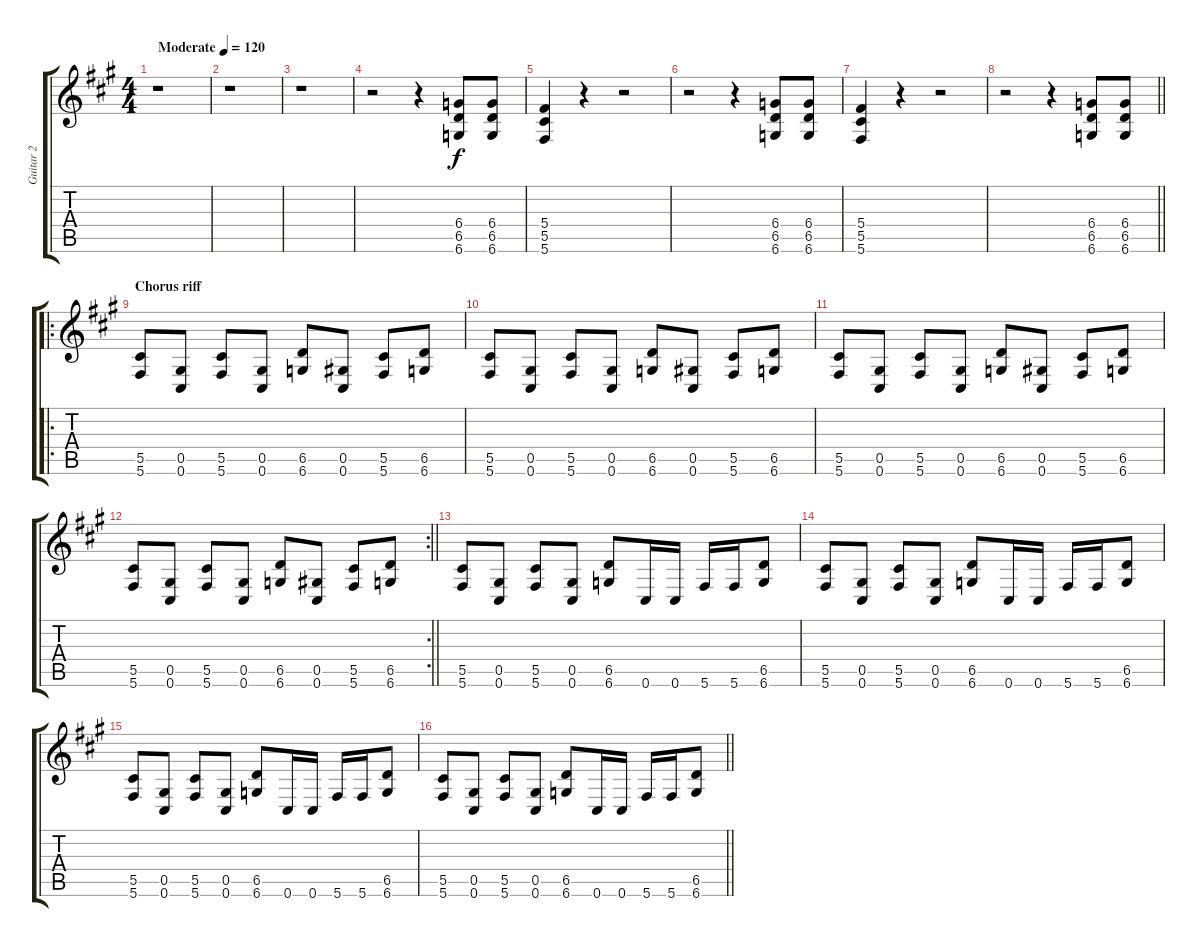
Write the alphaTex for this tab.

\track ("Guitar 2" "Guitar 2") {instrument overdrivenguitar}
\staff {score tabs}
\tuning (Eb4 Bb3 Gb3 Db3 Ab2 Db2) {hide}
\ts (4 4)
\section ("" "")
\tempo (120 "Moderate")
\clef g2
\ks f#minor
r.1{dy f instrument overdrivenguitar} |
r.1 |
r.1 |
r.2 r.4 (6.4 6.5 6.6).8 (6.4 6.5 6.6).8 |
(5.4 5.5 5.6).4 r.4 r.2 |
r.2 r.4 (6.4 6.5 6.6).8 (6.4 6.5 6.6).8 |
(5.4 5.5 5.6).4 r.4 r.2 |
\barLineRight lightlight
r.2 r.4 (6.4 6.5 6.6).8 (6.4 6.5 6.6).8 |
\ro
\section ("" "Chorus riff")
(5.5 5.6).8 (0.5 0.6).8 (5.5 5.6).8 (0.5 0.6).8 (6.5 6.6).8 (0.5 0.6).8 (5.5 5.6).8 (6.5 6.6).8 |
(5.5 5.6).8 (0.5 0.6).8 (5.5 5.6).8 (0.5 0.6).8 (6.5 6.6).8 (0.5 0.6).8 (5.5 5.6).8 (6.5 6.6).8 |
(5.5 5.6).8 (0.5 0.6).8 (5.5 5.6).8 (0.5 0.6).8 (6.5 6.6).8 (0.5 0.6).8 (5.5 5.6).8 (6.5 6.6).8 |
\rc 2
\barLineRight lightlight
(5.5 5.6).8 (0.5 0.6).8 (5.5 5.6).8 (0.5 0.6).8 (6.5 6.6).8 (0.5 0.6).8 (5.5 5.6).8 (6.5 6.6).8 |
\section ("" "")
(5.5 5.6).8 (0.5 0.6).8 (5.5 5.6).8 (0.5 0.6).8 (6.5 6.6).8 0.6.16 0.6.16 5.6.16 5.6.16 (6.5 6.6).8 |
(5.5 5.6).8 (0.5 0.6).8 (5.5 5.6).8 (0.5 0.6).8 (6.5 6.6).8 0.6.16 0.6.16 5.6.16 5.6.16 (6.5 6.6).8 |
(5.5 5.6).8 (0.5 0.6).8 (5.5 5.6).8 (0.5 0.6).8 (6.5 6.6).8 0.6.16 0.6.16 5.6.16 5.6.16 (6.5 6.6).8 |
\barLineRight lightlight
(5.5 5.6).8 (0.5 0.6).8 (5.5 5.6).8 (0.5 0.6).8 (6.5 6.6).8 0.6.16 0.6.16 5.6.16 5.6.16 (6.5 6.6).8
